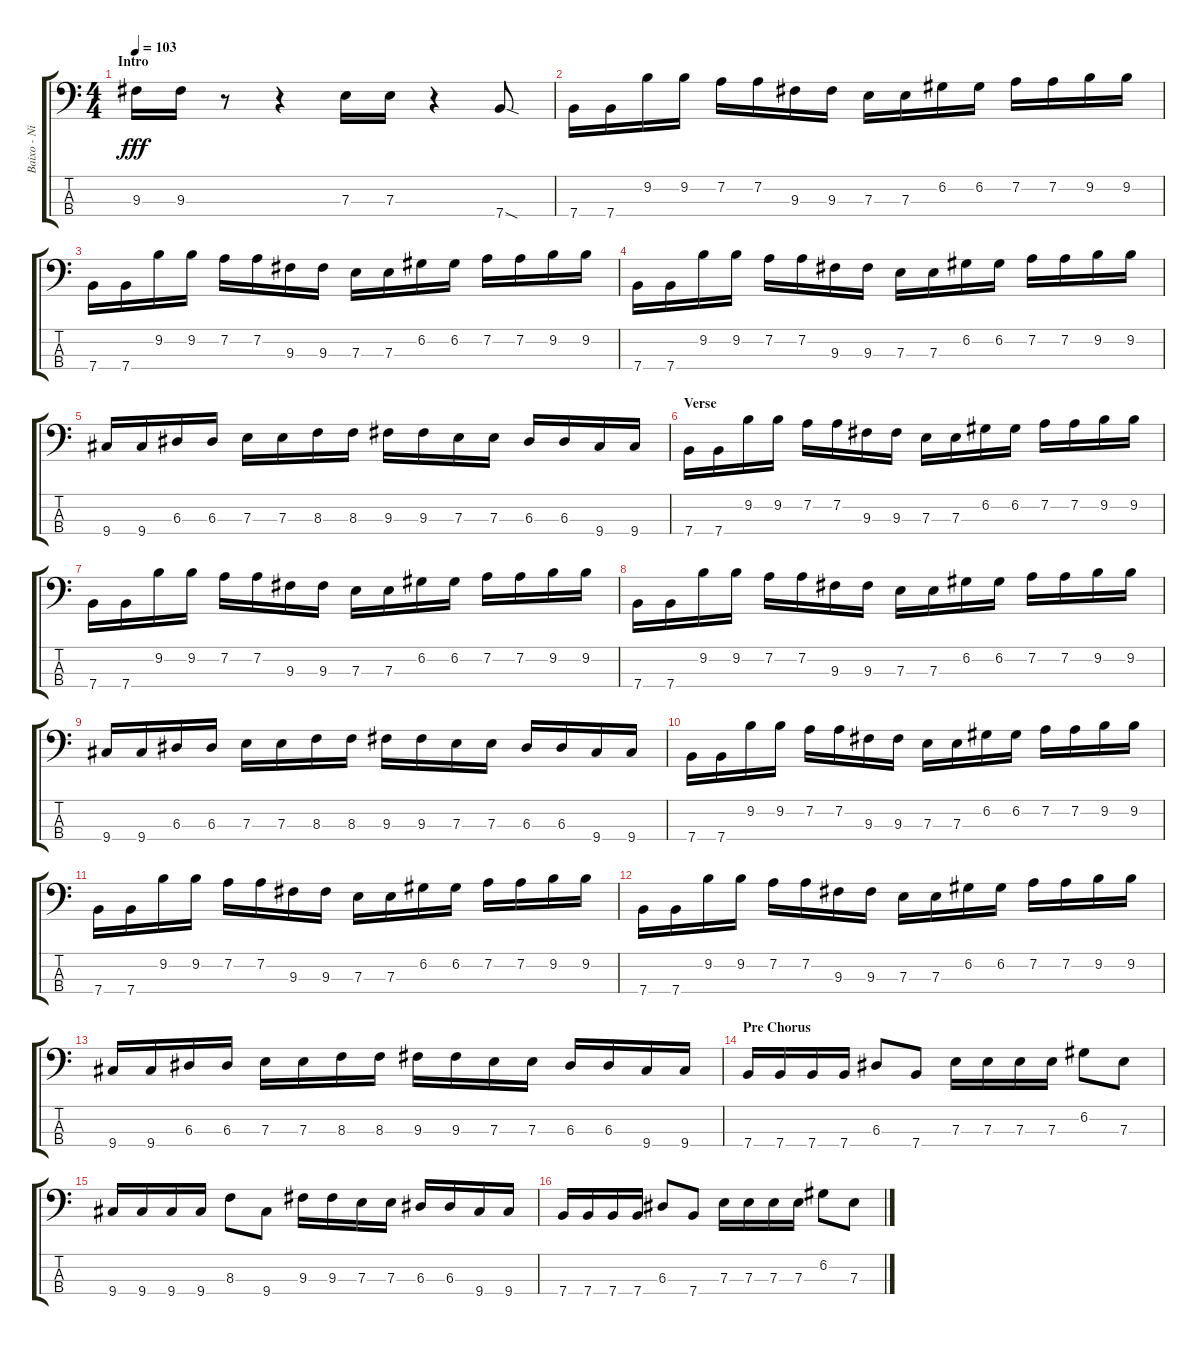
\track ("Baixo - Nikola" "Baixo - Ni") {instrument electricbasspick}
\staff {score tabs}
\tuning (G2 D2 A1 E1) {hide}
\ts (4 4)
\section ("" "Intro")
\tempo 103
\clef f4
\ks c
9.3.16{dy fff instrument electricbasspick} 9.3.16 r.8 r.4 7.3.16 7.3.16 r.4 7.4{sod}.8 |
7.4.16 7.4.16 9.2.16 9.2.16 7.2.16 7.2.16 9.3.16 9.3.16 7.3.16 7.3.16 6.2.16 6.2.16 7.2.16 7.2.16 9.2.16 9.2.16 |
7.4.16 7.4.16 9.2.16 9.2.16 7.2.16 7.2.16 9.3.16 9.3.16 7.3.16 7.3.16 6.2.16 6.2.16 7.2.16 7.2.16 9.2.16 9.2.16 |
7.4.16 7.4.16 9.2.16 9.2.16 7.2.16 7.2.16 9.3.16 9.3.16 7.3.16 7.3.16 6.2.16 6.2.16 7.2.16 7.2.16 9.2.16 9.2.16 |
9.4.16 9.4.16 6.3.16 6.3.16 7.3.16 7.3.16 8.3.16 8.3.16 9.3.16 9.3.16 7.3.16 7.3.16 6.3.16 6.3.16 9.4.16 9.4.16 |
\section ("" "Verse")
7.4.16 7.4.16 9.2.16 9.2.16 7.2.16 7.2.16 9.3.16 9.3.16 7.3.16 7.3.16 6.2.16 6.2.16 7.2.16 7.2.16 9.2.16 9.2.16 |
7.4.16 7.4.16 9.2.16 9.2.16 7.2.16 7.2.16 9.3.16 9.3.16 7.3.16 7.3.16 6.2.16 6.2.16 7.2.16 7.2.16 9.2.16 9.2.16 |
7.4.16 7.4.16 9.2.16 9.2.16 7.2.16 7.2.16 9.3.16 9.3.16 7.3.16 7.3.16 6.2.16 6.2.16 7.2.16 7.2.16 9.2.16 9.2.16 |
9.4.16 9.4.16 6.3.16 6.3.16 7.3.16 7.3.16 8.3.16 8.3.16 9.3.16 9.3.16 7.3.16 7.3.16 6.3.16 6.3.16 9.4.16 9.4.16 |
7.4.16 7.4.16 9.2.16 9.2.16 7.2.16 7.2.16 9.3.16 9.3.16 7.3.16 7.3.16 6.2.16 6.2.16 7.2.16 7.2.16 9.2.16 9.2.16 |
7.4.16 7.4.16 9.2.16 9.2.16 7.2.16 7.2.16 9.3.16 9.3.16 7.3.16 7.3.16 6.2.16 6.2.16 7.2.16 7.2.16 9.2.16 9.2.16 |
7.4.16 7.4.16 9.2.16 9.2.16 7.2.16 7.2.16 9.3.16 9.3.16 7.3.16 7.3.16 6.2.16 6.2.16 7.2.16 7.2.16 9.2.16 9.2.16 |
9.4.16 9.4.16 6.3.16 6.3.16 7.3.16 7.3.16 8.3.16 8.3.16 9.3.16 9.3.16 7.3.16 7.3.16 6.3.16 6.3.16 9.4.16 9.4.16 |
\section ("" "Pre Chorus")
7.4.16 7.4.16 7.4.16 7.4.16 6.3.8 7.4.8 7.3.16 7.3.16 7.3.16 7.3.16 6.2.8 7.3.8 |
9.4.16 9.4.16 9.4.16 9.4.16 8.3.8 9.4.8 9.3.16 9.3.16 7.3.16 7.3.16 6.3.16 6.3.16 9.4.16 9.4.16 |
7.4.16 7.4.16 7.4.16 7.4.16 6.3.8 7.4.8 7.3.16 7.3.16 7.3.16 7.3.16 6.2.8 7.3.8
